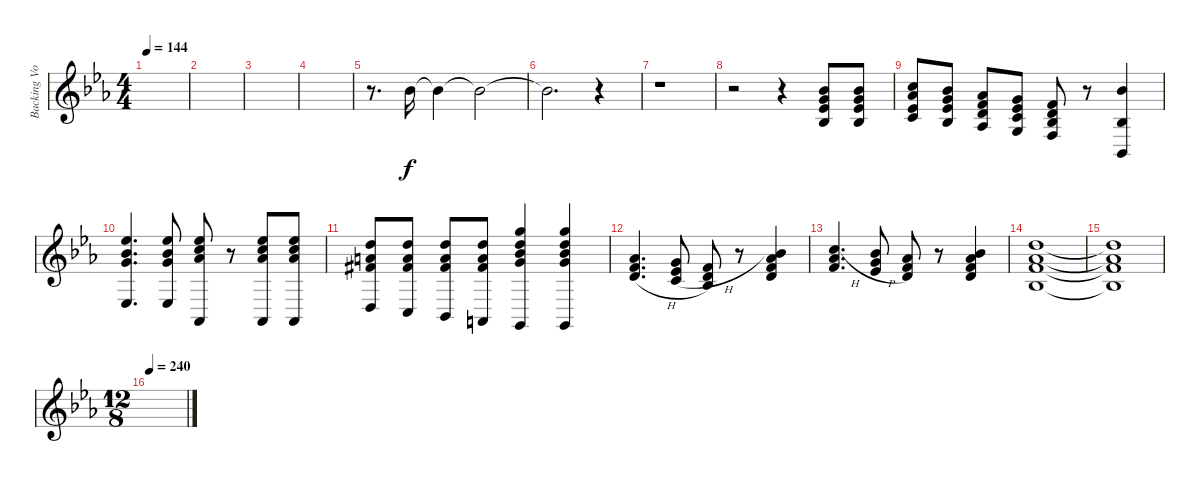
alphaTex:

\track ("Backing Vocals 1" "Backing Vo") {instrument lead6voice}
\staff {score}
\tuning (E4 B3 G3 D3 A2 E2) {hide}
\ts (4 4)
\tempo 144
\clef g2
\ks eb
|
|
|
|
r.8{d} 6.1.16 6.1{t}.4 6.1{t}.2 |
6.1{t}.2{d} r.4 |
r.1 |
r.2 r.4 (3.1 4.2 3.3 20.4).8 (3.1 4.2 3.3 20.4).8 |
(8.1 9.2 8.3 10.4).8 (3.1 4.2 3.3 20.4).8 (4.1 6.2 7.3 6.4).8 (3.1 1.2 0.3 13.4).8 (1.1 3.2 3.3 3.4).8 r.8 (6.1 3.3 1.5).4 |
(3.1 11.2 20.3 1.4).4{d} (11.1 11.2 12.3 1.4).8 (4.1 13.2 20.3 4.6).8 r.8 (11.1 13.2 13.3 4.6).8 (11.1 13.2 13.3 4.6).8 |
(2.1{acc #} 10.2 19.3 0.4).8 (10.1 10.2 11.3{acc #} 3.5).8 (2.1{acc #} 10.2 19.3 1.5).8 (10.1 10.2 11.3{acc #} 5.6).8 (3.1 11.2 19.3 29.4 3.6).4 (15.1 15.2 15.3 17.4 3.6).4 |
(1.1{h} 9.2{h} 7.3{h}).4{d} (8.2{h} 8.3{h} 10.4{h}).8 (1.1 3.2 3.3).8 r.8 (1.1 3.2 13.3 20.4).4 |
(1.1{h} 9.2{h} 17.3{h}).4{d} (6.1{h} 8.2{h} 8.3{h}).8 (4.1 6.2 7.3).8 r.8 (1.1 3.2 13.3 20.4).4 |
(1.1 9.2 3.3 24.4).1 |
(1.1{t} 9.2{t} 3.3{t} 24.4{t}).1 |
\ts (12 8)
\tempo 240
